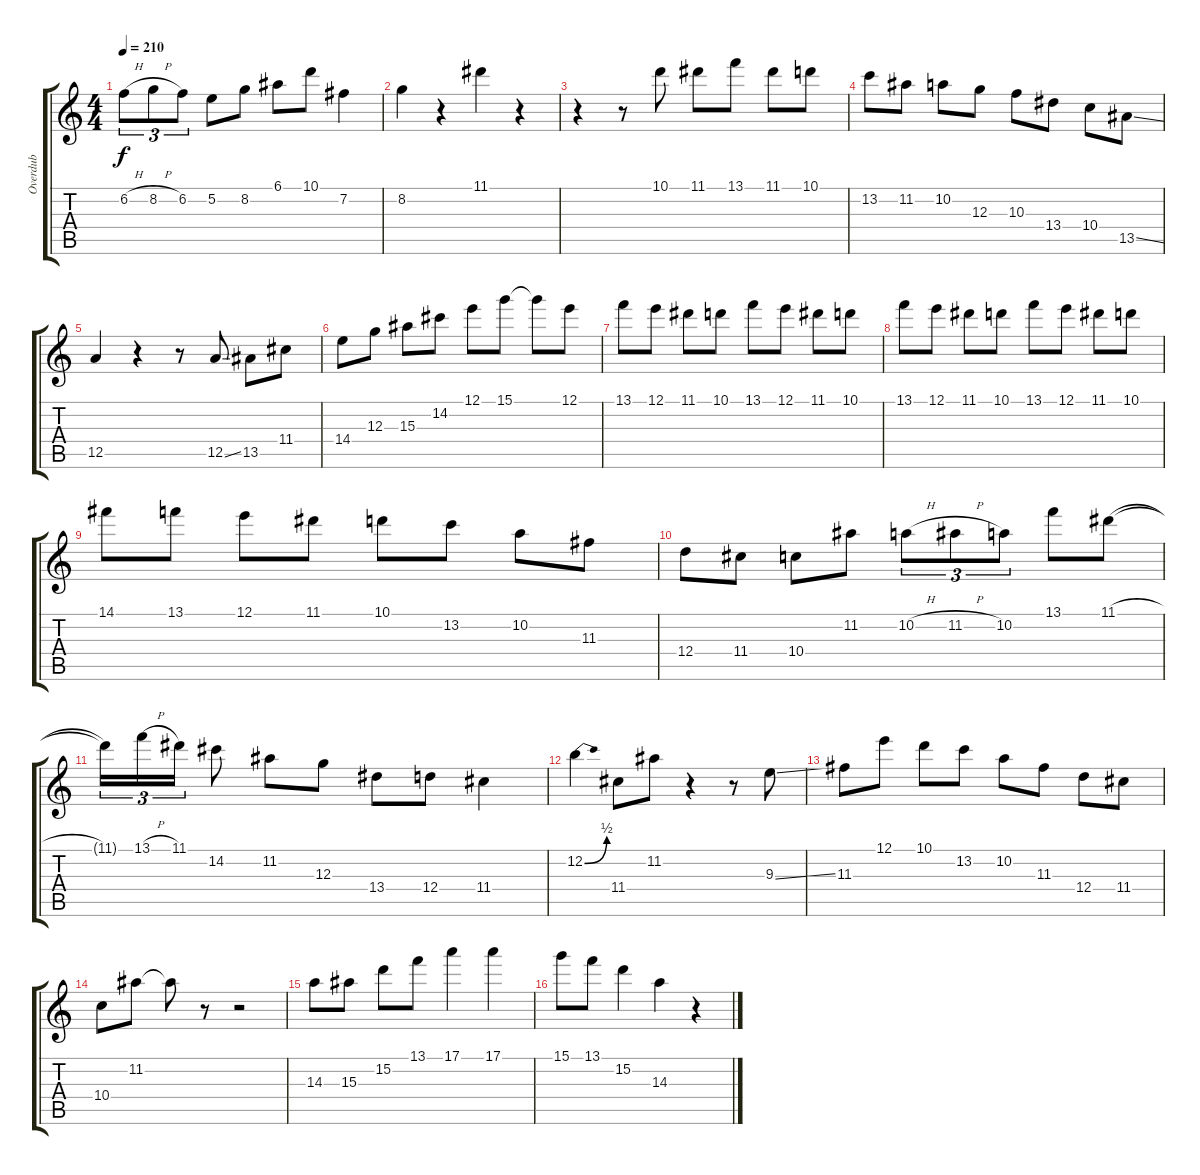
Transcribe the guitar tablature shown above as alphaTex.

\track ("Overdub" "Overdub") {instrument electricbasspick}
\staff {score tabs}
\tuning (E4 B3 G3 D3 A2 E2) {hide}
\ts (4 4)
\tempo 210
\clef g2
\ks c
6.2{h}.8{tu (3 2) dy f} 8.2{h}.8{tu (3 2)} 6.2.8{tu (3 2)} 5.2.8 8.2.8 6.1.8 10.1.8 7.2.4 |
8.2.4 r.4 11.1.4 r.4 |
r.4 r.8 10.1.8 11.1.8 13.1.8 11.1.8 10.1.8 |
13.2.8 11.2.8 10.2.8 12.3.8 10.3.8 13.4.8 10.4.8 13.5{ss}.8 |
12.5.4 r.4 r.8 12.5{ss}.8 13.5.8 11.4.8 |
14.4.8 12.3.8 15.3.8 14.2.8 12.1.8 15.1.8 15.1{t}.8 12.1.8 |
13.1.8 12.1.8 11.1.8 10.1.8 13.1.8 12.1.8 11.1.8 10.1.8 |
13.1.8 12.1.8 11.1.8 10.1.8 13.1.8 12.1.8 11.1.8 10.1.8 |
14.1.8 13.1.8 12.1.8 11.1.8 10.1.8 13.2.8 10.2.8 11.3.8 |
12.4.8 11.4.8 10.4.8 11.2.8 10.2{h}.8{tu (3 2)} 11.2{h}.8{tu (3 2)} 10.2.8{tu (3 2)} 13.1.8 11.1{h}.8 |
11.1{t}.16{tu (3 2)} 13.1{h}.16{tu (3 2)} 11.1.16{tu (3 2)} 14.2.8 11.2.8 12.3.8 13.4.8 12.4.8 11.4.4 |
12.2{be (bend 0 0 60 2)}.4 11.4.8 11.2.8 r.4 r.8 9.3{ss}.8 |
11.3.8 12.1.8 10.1.8 13.2.8 10.2.8 11.3.8 12.4.8 11.4.8 |
10.4.8 11.2.8 11.2{t}.8 r.8 r.2 |
14.3.8 15.3.8 15.2.8 13.1.8 17.1.4 17.1.4 |
15.1.8 13.1.8 15.2.4 14.3.4 r.4
